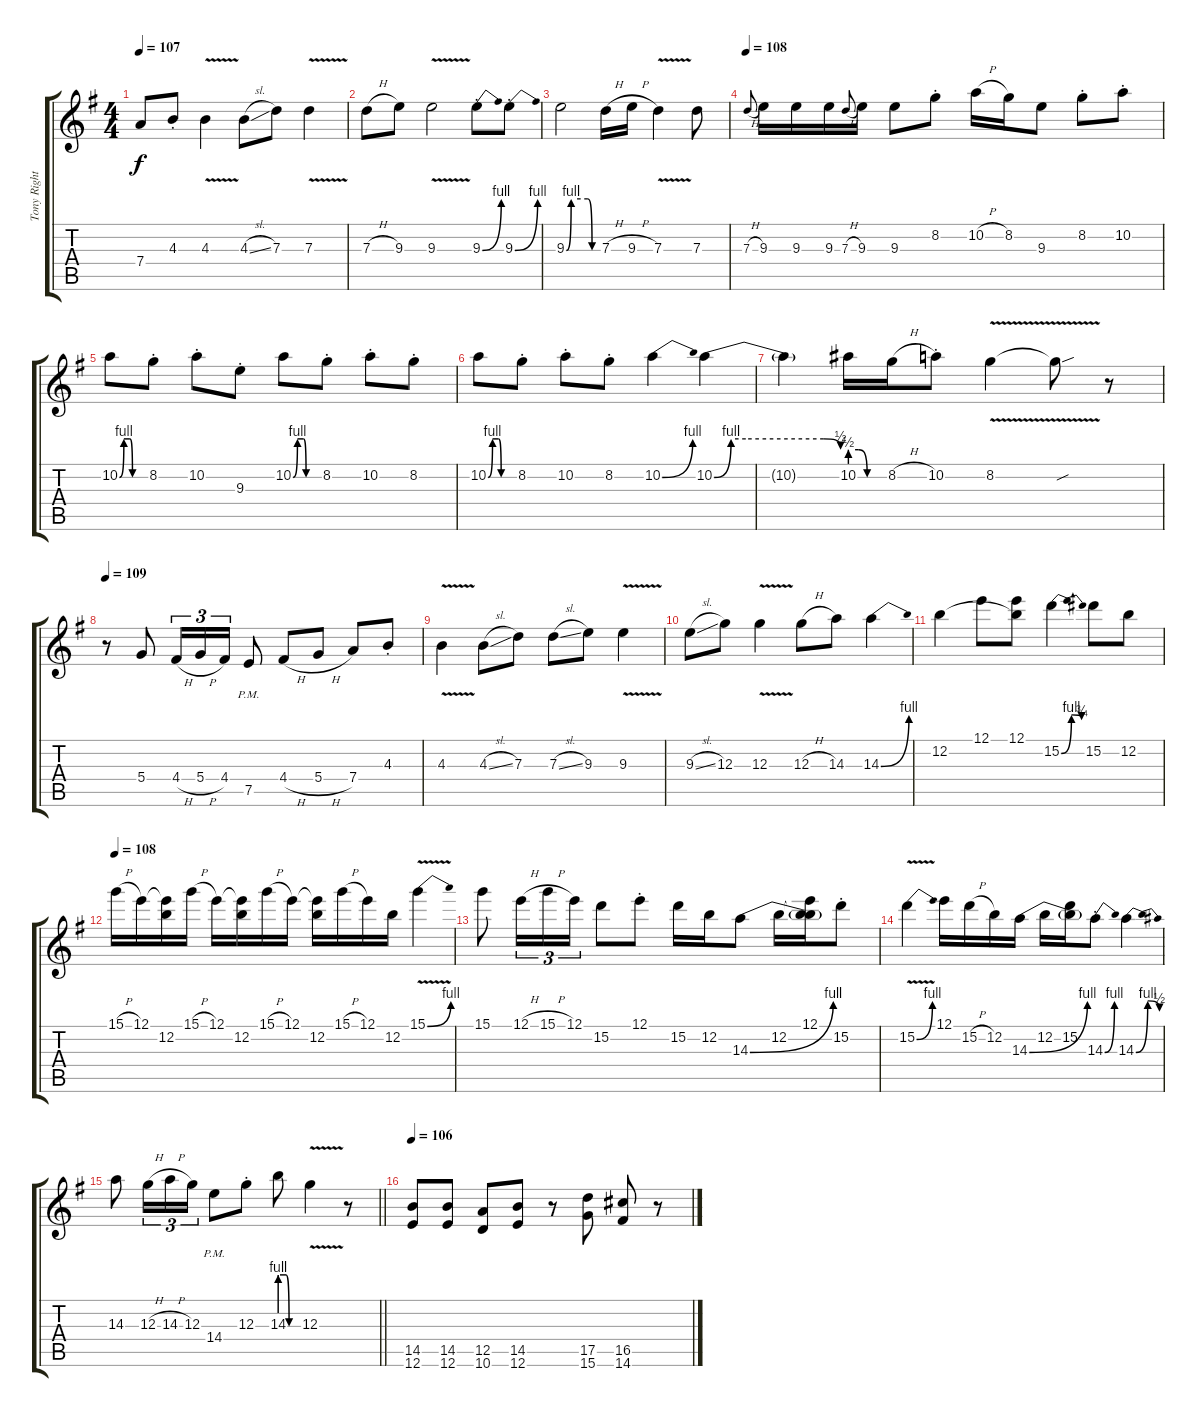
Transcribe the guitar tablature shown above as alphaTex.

\track ("Tony Right channel" "Tony Right") {instrument overdrivenguitar}
\staff {score tabs}
\tuning (E4 B3 G3 D3 A2 E2) {hide}
\ts (4 4)
\tempo 107
\clef g2
\ks eminor
7.4.8{dy f} 4.3{st}.8 4.3{v}.4 4.3{sl}.8 7.3.8 7.3{v}.4 |
7.3{h}.8 9.3.8 9.3{v}.2 9.3{be (bend 0 0 60 4) st}.8 9.3{be (bend 0 0 60 4) st}.8 |
9.3{be (custom 0 0 9 4 41 4 49 0 60 0)}.2 7.3{h}.16 9.3{h}.16 7.3{v}.4 7.3.8 |
\tempo 108
7.3{h}.8{gr onbeat} 9.3.16 9.3.16 9.3.16 7.3{h}.8{gr onbeat} 9.3.16 9.3.8 8.2{st}.8 10.2{h}.16 8.2.16 9.3.8 8.2{st}.8 10.2{st}.8 |
10.2{be (custom 0 0 10 4 24 4 30 0 37 0 46 0 60 0)}.8 8.2{st}.8 10.2{st}.8 9.3{st}.8 10.2{be (custom 0 0 10 4 24 4 30 0 37 0 46 0 60 0)}.8 8.2{st}.8 10.2{st}.8 8.2{st}.8 |
10.2{be (custom 0 0 10 4 24 4 30 0 37 0 46 0 60 0)}.8 8.2{st}.8 10.2{st}.8 8.2{st}.8 10.2{be (bend 0 0 60 4)}.4 10.2{be (custom 0 0 8 4 15 4 52 4 60 2)}.4 |
10.2{t}.4 10.2{be (custom 0 2 15 2 30 0 60 0)}.16 8.2{h}.16 10.2{st}.8 8.2{v}.4 8.2{sou t}.8 r.8 |
\tempo 109
r.8 5.4.8 4.4{h}.16{tu (3 2)} 5.4{h}.16{tu (3 2)} 4.4.16{tu (3 2)} 7.5{pm}.8 4.4{h}.8 5.4{h}.8 7.4.8 4.3{st}.8 |
4.3{v}.4 4.3{sl}.8 7.3.8 7.3{sl}.8 9.3.8 9.3{v}.4 |
9.3{sl}.8 12.3.8 12.3{v}.4 12.3{h}.8 14.3.8 14.3{be (bend 0 0 60 4)}.4 |
12.2.4 12.1.8 (12.1 12.2{t}).8 15.2{be (bendrelease 0 0 15 4 46 4 60 3)}.4 15.2.8 12.2.8 |
\tempo 108
15.1{h}.16 12.1.16 (12.1{t} 12.2).16 15.1{h}.16 12.1.16 (12.1{t} 12.2).16 15.1{h}.16 12.1.16 (12.1{t} 12.2).16 15.1{h}.16 12.1.16 12.2.16 15.1{be (bend 0 0 60 4) v}.4 |
15.1.8 12.1{h}.16{tu (3 2)} 15.1{h}.16{tu (3 2)} 12.1.16{tu (3 2)} 15.2.8 12.1{st}.8 15.2.16 12.2.16 14.3{be (bend 0 0 60 4)}.8 12.2.16 (12.1 12.2{t} 14.3{t}).16 15.2{st}.8 |
15.2{be (bend 0 0 60 4) v}.4 12.1.16 15.2{h}.16 12.2.16 14.3{be (bend 0 0 60 4)}.16 12.2.16 (15.2 14.3{t}).16 14.3{be (bend 0 0 60 4) st}.8 14.3{be (bendrelease 0 0 10 4 38 4 60 2)}.4 |
\barLineRight lightlight
14.3.8 12.3{h}.16{tu (3 2)} 14.3{h}.16{tu (3 2)} 12.3.16{tu (3 2)} 14.4{pm}.8 12.3{st}.8 14.3{be (custom 0 4 10 4 20 4 30 0 60 0)}.8 12.3{v}.4 r.8 |
\section ("" "")
\tempo 106
(14.5 12.6).8 (14.5 12.6).8 (12.5 10.6).8 (14.5 12.6).8 r.8 (17.5 15.6).8 (16.5 14.6).8 r.8
